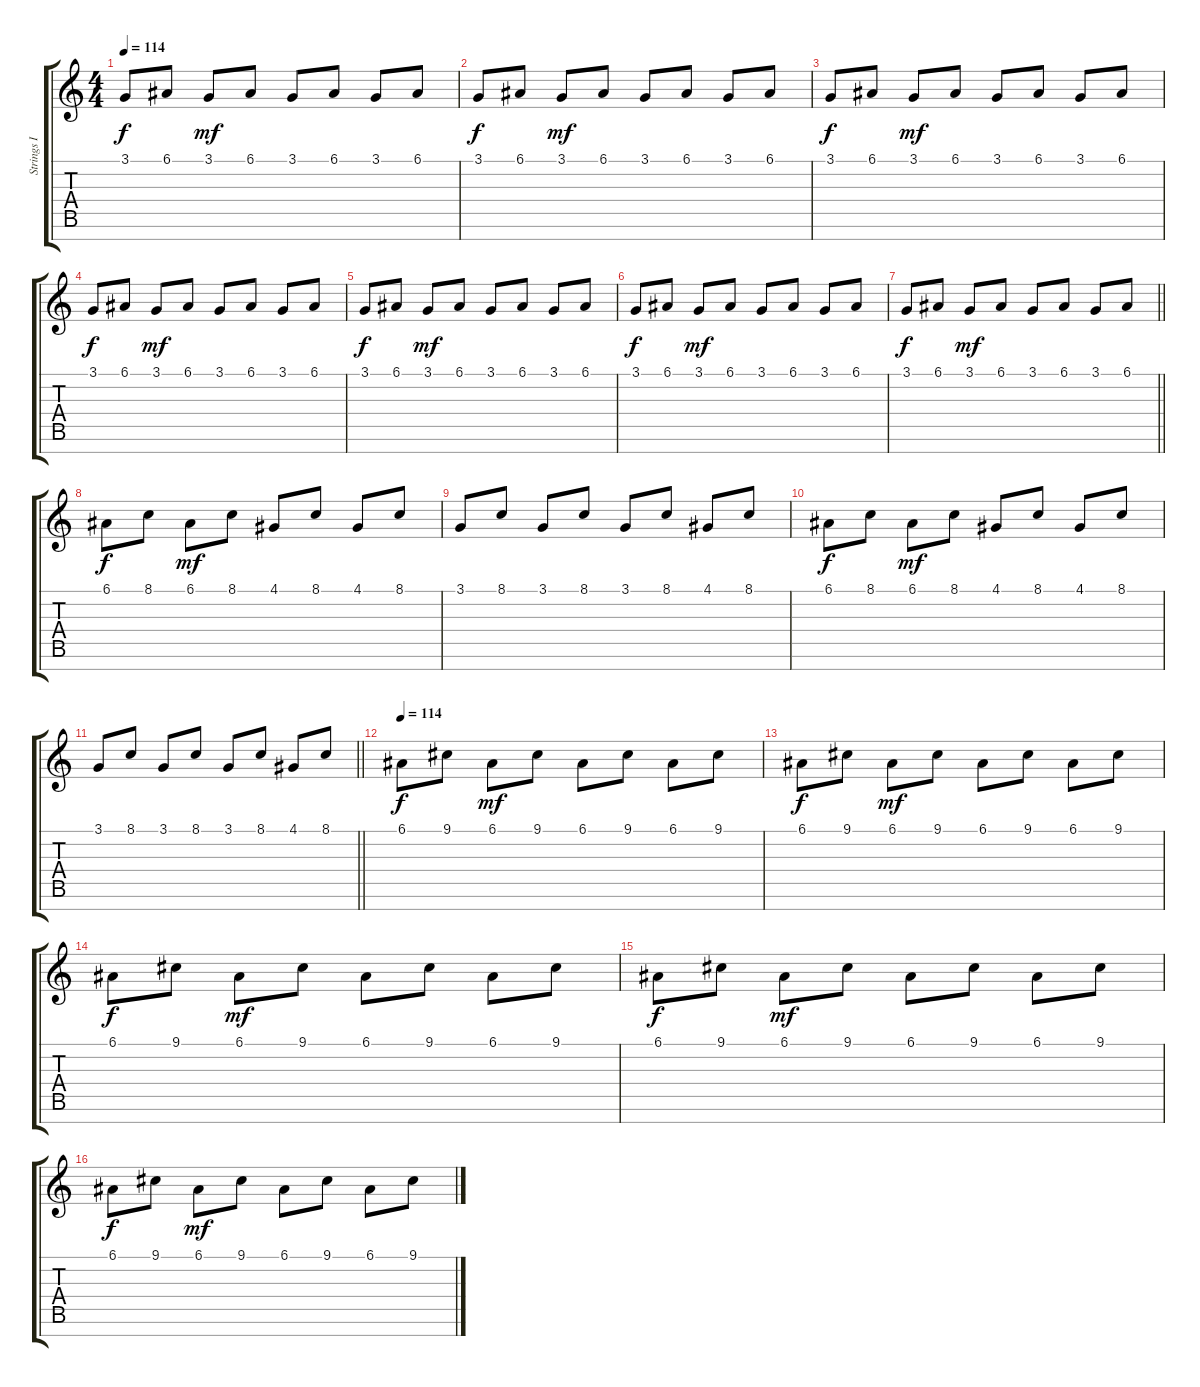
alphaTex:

\track ("Strings I" "Strings I") {instrument stringensemble1}
\staff {score tabs}
\tuning (E4 B3 G3 D3 A2 E2 B1) {hide}
\ts (4 4)
\tempo 114
\clef g2
\ks c
3.1.8{dy f} 6.1.8 3.1.8{dy mf} 6.1.8 3.1.8 6.1.8 3.1.8 6.1.8 |
3.1.8{dy f} 6.1.8 3.1.8{dy mf} 6.1.8 3.1.8 6.1.8 3.1.8 6.1.8 |
3.1.8{dy f} 6.1.8 3.1.8{dy mf} 6.1.8 3.1.8 6.1.8 3.1.8 6.1.8 |
3.1.8{dy f} 6.1.8 3.1.8{dy mf} 6.1.8 3.1.8 6.1.8 3.1.8 6.1.8 |
3.1.8{dy f} 6.1.8 3.1.8{dy mf} 6.1.8 3.1.8 6.1.8 3.1.8 6.1.8 |
3.1.8{dy f} 6.1.8 3.1.8{dy mf} 6.1.8 3.1.8 6.1.8 3.1.8 6.1.8 |
\barLineRight lightlight
3.1.8{dy f} 6.1.8 3.1.8{dy mf} 6.1.8 3.1.8 6.1.8 3.1.8 6.1.8 |
\section ("" "")
6.1.8{dy f} 8.1.8 6.1.8{dy mf} 8.1.8 4.1.8 8.1.8 4.1.8 8.1.8 |
3.1.8 8.1.8 3.1.8 8.1.8 3.1.8 8.1.8 4.1.8 8.1.8 |
6.1.8{dy f} 8.1.8 6.1.8{dy mf} 8.1.8 4.1.8 8.1.8 4.1.8 8.1.8 |
\barLineRight lightlight
3.1.8 8.1.8 3.1.8 8.1.8 3.1.8 8.1.8 4.1.8 8.1.8 |
\section ("" "")
\tempo 114
6.1.8{dy f} 9.1.8 6.1.8{dy mf} 9.1.8 6.1.8 9.1.8 6.1.8 9.1.8 |
6.1.8{dy f} 9.1.8 6.1.8{dy mf} 9.1.8 6.1.8 9.1.8 6.1.8 9.1.8 |
6.1.8{dy f} 9.1.8 6.1.8{dy mf} 9.1.8 6.1.8 9.1.8 6.1.8 9.1.8 |
6.1.8{dy f} 9.1.8 6.1.8{dy mf} 9.1.8 6.1.8 9.1.8 6.1.8 9.1.8 |
6.1.8{dy f} 9.1.8 6.1.8{dy mf} 9.1.8 6.1.8 9.1.8 6.1.8 9.1.8
